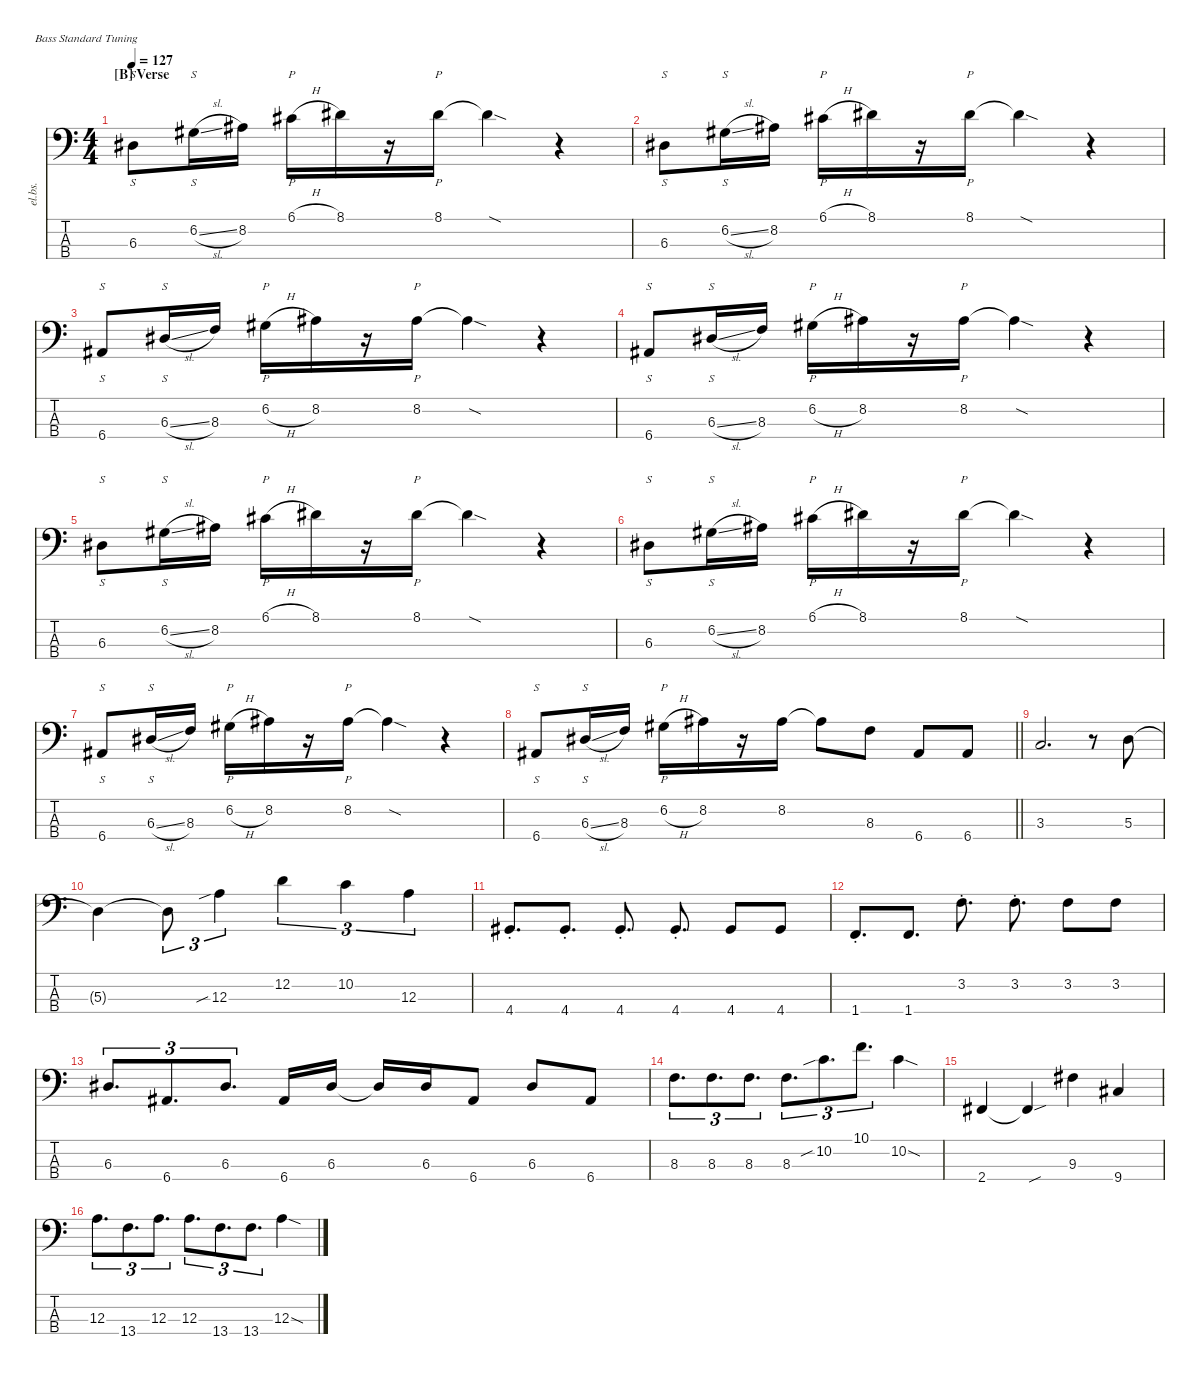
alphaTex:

\defaultSystemsLayout 4
\hideDynamics
\bracketExtendMode nobrackets
\track ("Electric Bass" "el.bs.") {mute instrument electricbassfinger}
\staff {score tabs}
\tuning (G2 D2 A1 E1)
\ts (4 4)
\section ("B" "Verse")
\tempo 127
\clef f4
\ks c
6.3{acc #}.8{s dy mf beam Down} 6.2{sl acc #}.16{s beam Down} 8.2{acc #}.16{beam Down} 6.1{h acc #}.16{p beam Down} 8.1{acc #}.16{beam Down} r.16{beam Down} 8.1{acc #}.16{p beam Down} 8.1{sod t acc #}.4{beam Down} r.4{beam Down} |
6.3{acc #}.8{s beam Down} 6.2{sl acc #}.16{s beam Down} 8.2{acc #}.16{beam Down} 6.1{h acc #}.16{p beam Down} 8.1{acc #}.16{beam Down} r.16{beam Down} 8.1{acc #}.16{p beam Down} 8.1{sod t acc #}.4{beam Down} r.4{beam Down} |
6.4{acc #}.8{s beam Up} 6.3{sl acc #}.16{s beam Up} 8.3.16{beam Up} 6.2{h acc #}.16{p beam Down} 8.2{acc #}.16{beam Down} r.16{beam Down} 8.2{acc #}.16{p beam Down} 8.2{sod t acc #}.4{beam Down} r.4{beam Down} |
6.4{acc #}.8{s beam Up} 6.3{sl acc #}.16{s beam Up} 8.3.16{beam Up} 6.2{h acc #}.16{p beam Down} 8.2{acc #}.16{beam Down} r.16{beam Down} 8.2{acc #}.16{p beam Down} 8.2{sod t acc #}.4{beam Down} r.4{beam Down} |
6.3{acc #}.8{s beam Down} 6.2{sl acc #}.16{s beam Down} 8.2{acc #}.16{beam Down} 6.1{h acc #}.16{p beam Down} 8.1{acc #}.16{beam Down} r.16{beam Down} 8.1{acc #}.16{p beam Down} 8.1{sod t acc #}.4{beam Down} r.4{beam Down} |
6.3{acc #}.8{s beam Down} 6.2{sl acc #}.16{s beam Down} 8.2{acc #}.16{beam Down} 6.1{h acc #}.16{p beam Down} 8.1{acc #}.16{beam Down} r.16{beam Down} 8.1{acc #}.16{p beam Down} 8.1{sod t acc #}.4{beam Down} r.4{beam Down} |
6.4{acc #}.8{s beam Up} 6.3{sl acc #}.16{s beam Up} 8.3.16{beam Up} 6.2{h acc #}.16{p beam Down} 8.2{acc #}.16{beam Down} r.16{beam Down} 8.2{acc #}.16{p beam Down} 8.2{sod t acc #}.4{beam Down} r.4{beam Down} |
\barLineRight lightlight
6.4{acc #}.8{s beam Up} 6.3{sl acc #}.16{s beam Up} 8.3.16{beam Up} 6.2{h acc #}.16{p beam Down} 8.2{acc #}.16{beam Down} r.16{beam Down} 8.2{acc #}.16{beam Down} 8.2{t acc #}.8{beam Down} 8.3.8{beam Down} 6.4{acc #}.8{beam Up} 6.4{acc #}.8{beam Up} |
3.3.2{d beam Up} r.8{beam Down} 5.3.8{beam Down} |
5.3{t}.4{beam Down} 5.3{t}.8{tu (3 2) beam Down} 12.3{sib}.4{tu (3 2) beam Down} 12.2.4{tu (3 2) beam Down} 10.2.4{tu (3 2) beam Down} 12.3.4{tu (3 2) beam Down} |
4.4{st acc #}.8{d beam Up} 4.4{st acc #}.8{d beam Up} 4.4{st acc #}.8{d beam Up} 4.4{st acc #}.8{d beam Up} 4.4{acc #}.8{beam Up} 4.4{acc #}.8{beam Up} |
1.4{st}.8{d beam Up} 1.4.8{d beam Up} 3.2{st}.8{d beam Down} 3.2{st}.8{d beam Down} 3.2.8{beam Down} 3.2.8{beam Down} |
6.3{acc #}.8{d tu (3 2) beam Up} 6.4{acc #}.8{d tu (3 2) beam Up} 6.3{acc #}.8{d tu (3 2) beam Up} 6.4{acc #}.16{beam Up} 6.3{acc #}.16{beam Up} 6.3{t acc #}.16{beam Up} 6.3{acc #}.16{beam Up} 6.4{acc #}.8{beam Up} 6.3{acc #}.8{beam Up} 6.4{acc #}.8{beam Up} |
8.3.8{d tu (3 2) beam Down} 8.3.8{d tu (3 2) beam Down} 8.3.8{d tu (3 2) beam Down} 8.3.8{d tu (3 2) beam Down} 10.2{sib}.8{d tu (3 2) beam Down} 10.1.8{d tu (3 2) beam Down} 10.2{sod}.4{beam Down} |
2.4{acc #}.4{beam Up} 2.4{sou t acc #}.4{beam Up} 9.3{acc #}.4{beam Down} 9.4{acc #}.4{beam Up} |
12.3.8{d tu (3 2) beam Down} 13.4.8{d tu (3 2) beam Down} 12.3.8{d tu (3 2) beam Down} 12.3.8{d tu (3 2) beam Down} 13.4.8{d tu (3 2) beam Down} 13.4.8{d tu (3 2) beam Down} 12.3{sod}.4{beam Down}
